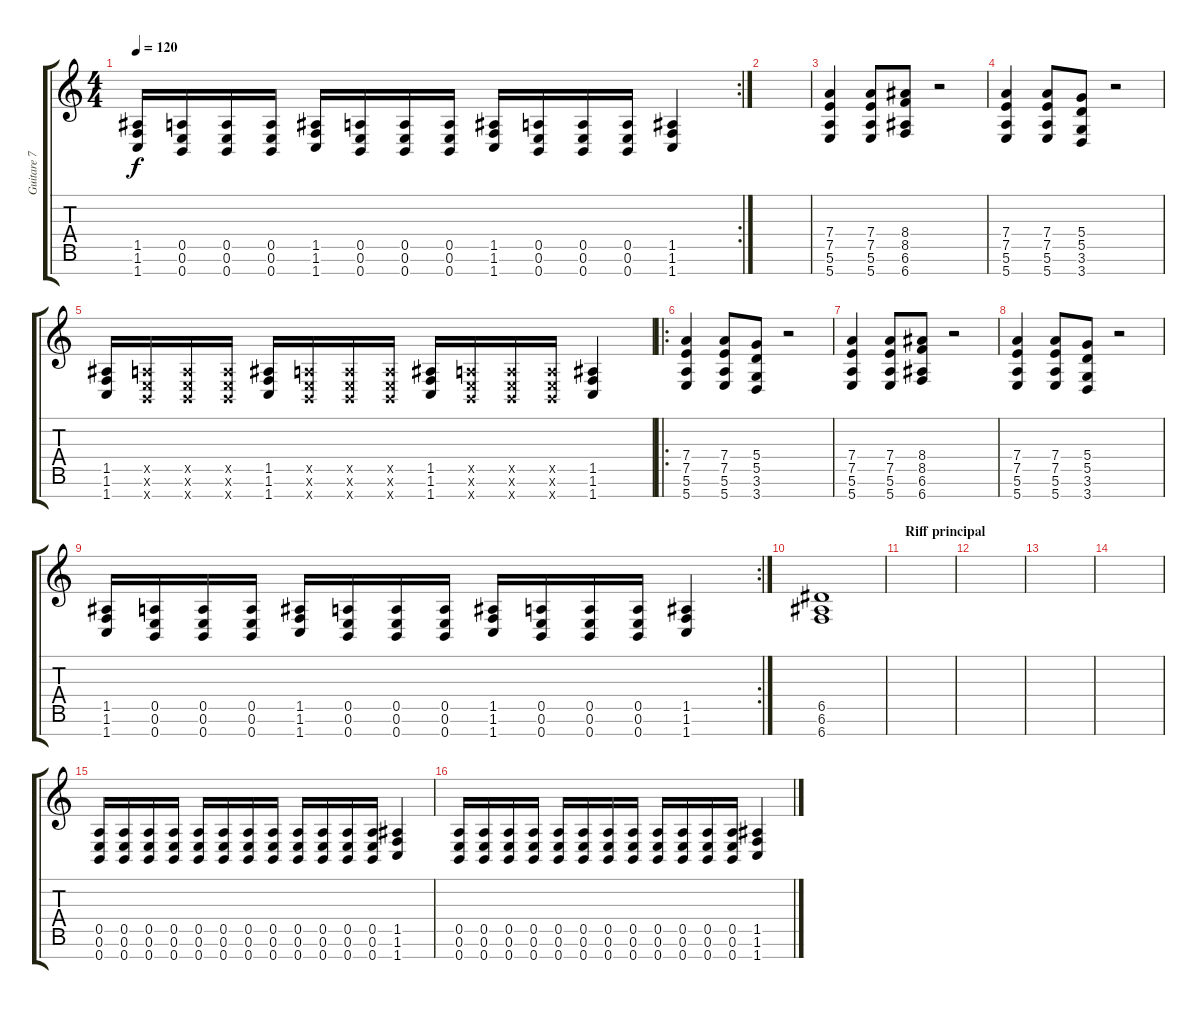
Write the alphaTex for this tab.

\track ("Guitare 7 cordes B2" "Guitare 7 ") {instrument distortionguitar}
\staff {score tabs}
\tuning (E4 B3 G3 D3 A2 E2 B1) {hide}
\rc 2
\ts (4 4)
\tempo 120
\clef g2
\ks c
(1.5 1.6 1.7).16{dy f} (0.5 0.6 0.7).16 (0.5 0.6 0.7).16 (0.5 0.6 0.7).16 (1.5 1.6 1.7).16 (0.5 0.6 0.7).16 (0.5 0.6 0.7).16 (0.5 0.6 0.7).16 (1.5 1.6 1.7).16 (0.5 0.6 0.7).16 (0.5 0.6 0.7).16 (0.5 0.6 0.7).16 (1.5 1.6 1.7).4 |
|
(7.4 7.5 5.6 5.7).4 (7.4 7.5 5.6 5.7).8 (8.4 8.5 6.6 6.7).8 r.2 |
(7.4 7.5 5.6 5.7).4 (7.4 7.5 5.6 5.7).8 (5.4 5.5 3.6 3.7).8 r.2 |
(1.5 1.6 1.7).16 (0.5{x} 0.6{x} 0.7{x}).16 (0.5{x} 0.6{x} 0.7{x}).16 (0.5{x} 0.6{x} 0.7{x}).16 (1.5 1.6 1.7).16 (0.5{x} 0.6{x} 0.7{x}).16 (0.5{x} 0.6{x} 0.7{x}).16 (0.5{x} 0.6{x} 0.7{x}).16 (1.5 1.6 1.7).16 (0.5{x} 0.6{x} 0.7{x}).16 (0.5{x} 0.6{x} 0.7{x}).16 (0.5{x} 0.6{x} 0.7{x}).16 (1.5 1.6 1.7).4 |
\ro
(7.4 7.5 5.6 5.7).4 (7.4 7.5 5.6 5.7).8 (5.4 5.5 3.6 3.7).8 r.2 |
(7.4 7.5 5.6 5.7).4 (7.4 7.5 5.6 5.7).8 (8.4 8.5 6.6 6.7).8 r.2 |
(7.4 7.5 5.6 5.7).4 (7.4 7.5 5.6 5.7).8 (5.4 5.5 3.6 3.7).8 r.2 |
\rc 2
(1.5 1.6 1.7).16 (0.5 0.6 0.7).16 (0.5 0.6 0.7).16 (0.5 0.6 0.7).16 (1.5 1.6 1.7).16 (0.5 0.6 0.7).16 (0.5 0.6 0.7).16 (0.5 0.6 0.7).16 (1.5 1.6 1.7).16 (0.5 0.6 0.7).16 (0.5 0.6 0.7).16 (0.5 0.6 0.7).16 (1.5 1.6 1.7).4 |
(6.5 6.6 6.7).1 |
\section ("" "Riff principal")
|
|
|
|
(0.5 0.6 0.7).16 (0.5 0.6 0.7).16 (0.5 0.6 0.7).16 (0.5 0.6 0.7).16 (0.5 0.6 0.7).16 (0.5 0.6 0.7).16 (0.5 0.6 0.7).16 (0.5 0.6 0.7).16 (0.5 0.6 0.7).16 (0.5 0.6 0.7).16 (0.5 0.6 0.7).16 (0.5 0.6 0.7).16 (1.5 1.6 1.7).4 |
(0.5 0.6 0.7).16 (0.5 0.6 0.7).16 (0.5 0.6 0.7).16 (0.5 0.6 0.7).16 (0.5 0.6 0.7).16 (0.5 0.6 0.7).16 (0.5 0.6 0.7).16 (0.5 0.6 0.7).16 (0.5 0.6 0.7).16 (0.5 0.6 0.7).16 (0.5 0.6 0.7).16 (0.5 0.6 0.7).16 (1.5 1.6 1.7).4
